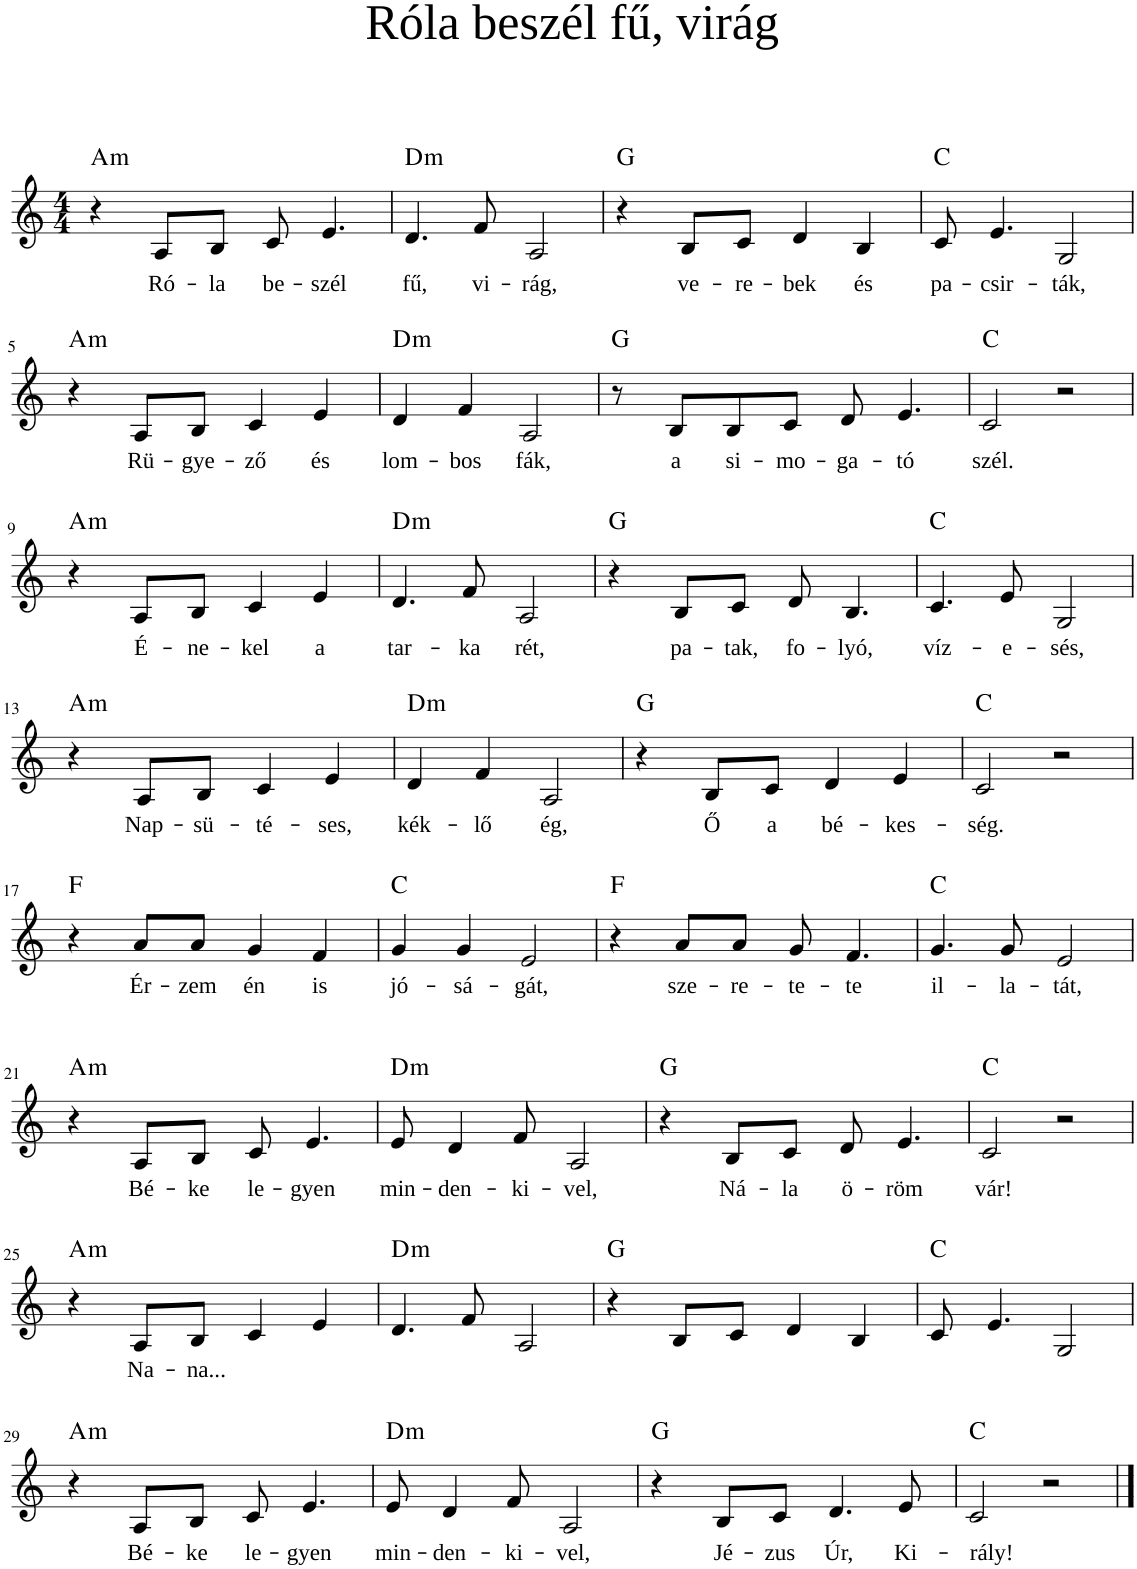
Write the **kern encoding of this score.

**kern	**text	**harte
*part1	*part1	*part1
*staff1	*staff1	*
*I"Choir	*	*
*I'Ch	*	*
*clefG2	*	*
*k[]	*	*
*M4/4	*	*
=1	=1	=1
!	!	!LO:H:kt=m
4r	.	A:min
!	!LO:LY:b	!
8A/L	Ró-	.
!	!LO:LY:b	!
8B/J	-la	.
!	!LO:LY:b	!
8c/	be-	.
!	!LO:LY:b	!
4.e/	-szél	.
=2	=2	=2
!	!LO:LY:b	!LO:H:kt=m
4.d/	fű,	D:min
!	!LO:LY:b	!
8f/	vi-	.
!	!LO:LY:b	!
2A/	-rág,	.
=3	=3	=3
4r	.	G:maj
!	!LO:LY:b	!
8B/L	ve-	.
!	!LO:LY:b	!
8c/J	-re-	.
!	!LO:LY:b	!
4d/	-bek	.
!	!LO:LY:b	!
4B/	és	.
=4	=4	=4
!	!LO:LY:b	!
8c/	pa-	C:maj
!	!LO:LY:b	!
4.e/	-csir-	.
!	!LO:LY:b	!
2G/	-ták,	.
!!LO:LB:g=z
=5	=5	=5
!	!	!LO:H:kt=m
4r	.	A:min
!	!LO:LY:b	!
8A/L	Rü-	.
!	!LO:LY:b	!
8B/J	-gye-	.
!	!LO:LY:b	!
4c/	-ző	.
!	!LO:LY:b	!
4e/	és	.
=6	=6	=6
!	!LO:LY:b	!LO:H:kt=m
4d/	lom-	D:min
!	!LO:LY:b	!
4f/	-bos	.
!	!LO:LY:b	!
2A/	fák,	.
=7	=7	=7
8r	.	G:maj
!	!LO:LY:b	!
8B/L	a	.
!	!LO:LY:b	!
8B/	si-	.
!	!LO:LY:b	!
8c/J	-mo-	.
!	!LO:LY:b	!
8d/	-ga-	.
!	!LO:LY:b	!
4.e/	-tó	.
=8	=8	=8
!	!LO:LY:b	!
2c/	szél.	C:maj
2r	.	.
!!LO:LB:g=z
=9	=9	=9
!	!	!LO:H:kt=m
4r	.	A:min
!	!LO:LY:b	!
8A/L	É-	.
!	!LO:LY:b	!
8B/J	-ne-	.
!	!LO:LY:b	!
4c/	-kel	.
!	!LO:LY:b	!
4e/	a	.
=10	=10	=10
!	!LO:LY:b	!LO:H:kt=m
4.d/	tar-	D:min
!	!LO:LY:b	!
8f/	-ka	.
!	!LO:LY:b	!
2A/	rét,	.
=11	=11	=11
4r	.	G:maj
!	!LO:LY:b	!
8B/L	pa-	.
!	!LO:LY:b	!
8c/J	-tak,	.
!	!LO:LY:b	!
8d/	fo-	.
!	!LO:LY:b	!
4.B/	-lyó,	.
=12	=12	=12
!	!LO:LY:b	!
4.c/	víz-	C:maj
!	!LO:LY:b	!
8e/	-e-	.
!	!LO:LY:b	!
2G/	-sés,	.
!!LO:LB:g=z
=13	=13	=13
!	!	!LO:H:kt=m
4r	.	A:min
!	!LO:LY:b	!
8A/L	Nap-	.
!	!LO:LY:b	!
8B/J	-sü-	.
!	!LO:LY:b	!
4c/	té-	.
!	!LO:LY:b	!
4e/	-ses,	.
=14	=14	=14
!	!LO:LY:b	!LO:H:kt=m
4d/	kék-	D:min
!	!LO:LY:b	!
4f/	-lő	.
!	!LO:LY:b	!
2A/	ég,	.
=15	=15	=15
4r	.	G:maj
!	!LO:LY:b	!
8B/L	Ő	.
!	!LO:LY:b	!
8c/J	a	.
!	!LO:LY:b	!
4d/	bé-	.
!	!LO:LY:b	!
4e/	-kes-	.
=16	=16	=16
!	!LO:LY:b	!
2c/	-ség.	C:maj
2r	.	.
!!LO:LB:g=z
=17	=17	=17
4r	.	F:maj
!	!LO:LY:b	!
8a/L	Ér-	.
!	!LO:LY:b	!
8a/J	-zem	.
!	!LO:LY:b	!
4g/	én	.
!	!LO:LY:b	!
4f/	is	.
=18	=18	=18
!	!LO:LY:b	!
4g/	jó-	C:maj
!	!LO:LY:b	!
4g/	-sá-	.
!	!LO:LY:b	!
2e/	-gát,	.
=19	=19	=19
4r	.	F:maj
!	!LO:LY:b	!
8a/L	sze-	.
!	!LO:LY:b	!
8a/J	-re-	.
!	!LO:LY:b	!
8g/	-te-	.
!	!LO:LY:b	!
4.f/	-te	.
=20	=20	=20
!	!LO:LY:b	!
4.g/	il-	C:maj
!	!LO:LY:b	!
8g/	-la-	.
!	!LO:LY:b	!
2e/	-tát,	.
!!LO:LB:g=z
=21	=21	=21
!	!	!LO:H:kt=m
4r	.	A:min
!	!LO:LY:b	!
8A/L	Bé-	.
!	!LO:LY:b	!
8B/J	-ke	.
!	!LO:LY:b	!
8c/	le-	.
!	!LO:LY:b	!
4.e/	-gyen	.
=22	=22	=22
!	!LO:LY:b	!LO:H:kt=m
8e/	min-	D:min
!	!LO:LY:b	!
4d/	-den-	.
!	!LO:LY:b	!
8f/	-ki-	.
!	!LO:LY:b	!
2A/	-vel,	.
=23	=23	=23
4r	.	G:maj
!	!LO:LY:b	!
8B/L	Ná-	.
!	!LO:LY:b	!
8c/J	-la	.
!	!LO:LY:b	!
8d/	ö-	.
!	!LO:LY:b	!
4.e/	-röm	.
=24	=24	=24
!	!LO:LY:b	!
2c/	vár!	C:maj
2r	.	.
!!LO:LB:g=z
=25	=25	=25
!	!	!LO:H:kt=m
4r	.	A:min
!	!LO:LY:b	!
8A/L	Na-	.
!	!LO:LY:b	!
8B/J	-na...	.
4c/	.	.
4e/	.	.
=26	=26	=26
!	!	!LO:H:kt=m
4.d/	.	D:min
8f/	.	.
2A/	.	.
=27	=27	=27
4r	.	G:maj
8B/L	.	.
8c/J	.	.
4d/	.	.
4B/	.	.
=28	=28	=28
8c/	.	C:maj
4.e/	.	.
2G/	.	.
!!LO:LB:g=z
=29	=29	=29
!	!	!LO:H:kt=m
4r	.	A:min
!	!LO:LY:b	!
8A/L	Bé-	.
!	!LO:LY:b	!
8B/J	-ke	.
!	!LO:LY:b	!
8c/	le-	.
!	!LO:LY:b	!
4.e/	-gyen	.
=30	=30	=30
!	!LO:LY:b	!LO:H:kt=m
8e/	min-	D:min
!	!LO:LY:b	!
4d/	-den-	.
!	!LO:LY:b	!
8f/	-ki-	.
!	!LO:LY:b	!
2A/	-vel,	.
=31	=31	=31
4r	.	G:maj
!	!LO:LY:b	!
8B/L	Jé-	.
!	!LO:LY:b	!
8c/J	-zus	.
!	!LO:LY:b	!
4.d/	Úr,	.
!	!LO:LY:b	!
8e/	Ki-	.
=32	=32	=32
!	!LO:LY:b	!
2c/	-rály!-	C:maj
2r	.	.
==	==	==
*-	*-	*-
